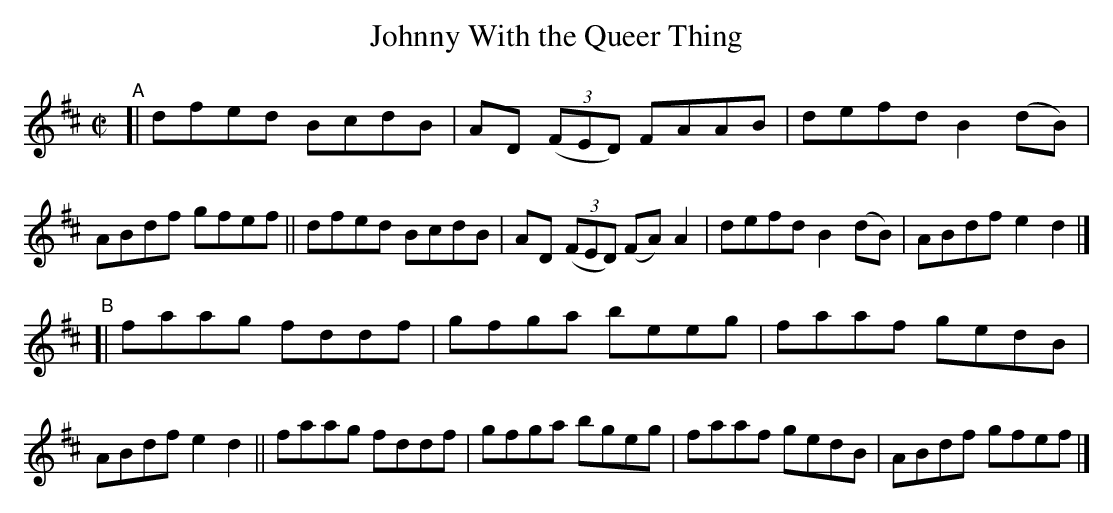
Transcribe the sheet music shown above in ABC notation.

X:1
T: Johnny With the Queer Thing
M: C|
L: 1/8
K: D
"^A"\
[| dfed BcdB | AD (3(FED) FAAB | defd B2(dB) | ABdf gfef \
|| dfed BcdB | AD (3(FED) (FA) A2 | defd B2(dB) | ABdf e2d2 |]
"^B"\
[| faag fddf | gfga beeg | faaf gedB | ABdf e2d2 \
|| faag fddf | gfga bgeg | faaf gedB | ABdf gfef |]
